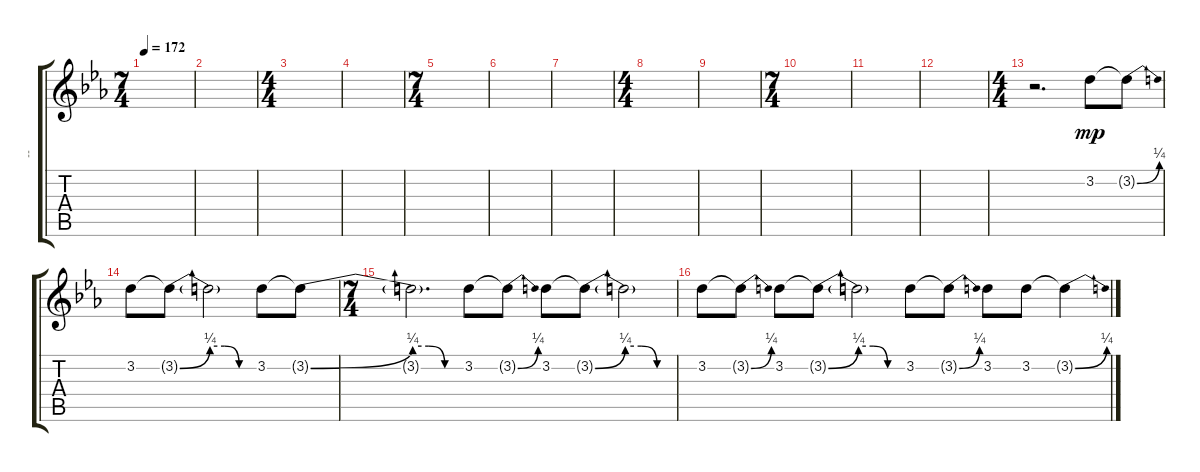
\track ("--" "--") {instrument overdrivenguitar}
\staff {score tabs}
\tuning (E4 B3 G3 D3 A2 E2) {hide}
\ts (7 4)
\tempo 172
\clef g2
\ks eb
|
|
\ts (4 4)
|
|
\ts (7 4)
|
|
|
\ts (4 4)
|
|
\ts (7 4)
|
|
|
\ts (4 4)
r.2{d volume 12} 3.2.8{dy mp} 3.2{be (bend 0 0 60 1) t}.8 |
3.2.8 3.2{be (bend 0 0 60 1) t}.8 3.2{be (custom 0 1 20 1 40 0 60 0) t}.2 3.2.8 3.2{be (bend 0 0 60 1) t}.8 |
\ts (7 4)
3.2{be (custom 0 1 20 1 40 0 60 0) t}.2{d} 3.2.8 3.2{be (bend 0 0 60 1) t}.8 3.2.8 3.2{be (bend 0 0 60 1) t}.8 3.2{be (custom 0 1 20 1 40 0 60 0) t}.2 |
3.2.8 3.2{be (bend 0 0 60 1) t}.8 3.2.8 3.2{be (bend 0 0 60 1) t}.8 3.2{be (custom 0 1 20 1 40 0 60 0) t}.2 3.2.8 3.2{be (bend 0 0 60 1) t}.8 3.2.8 3.2.8 3.2{be (bend 0 0 60 1) t}.4
